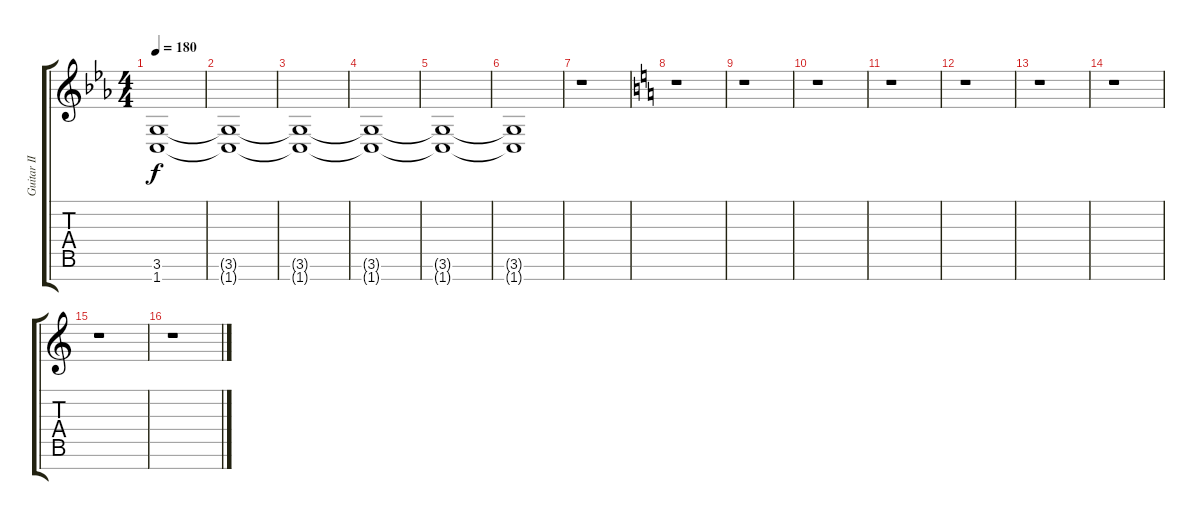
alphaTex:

\track ("Guitar II" "Guitar II") {instrument distortionguitar}
\staff {score tabs}
\tuning (E4 B3 G3 D3 A2 E2 B1) {hide}
\ts (4 4)
\tempo 180
\clef g2
\ks cminor
(3.6{t} 1.7{t}).1{dy f} |
(3.6{t} 1.7{t}).1 |
(3.6{t} 1.7{t}).1{volume 0} |
(3.6{t} 1.7{t}).1 |
(3.6{t} 1.7{t}).1 |
(3.6{t} 1.7{t}).1 |
r.1 |
\ks c
r.1 |
r.1 |
r.1 |
r.1 |
r.1 |
r.1 |
r.1 |
r.1 |
r.1
